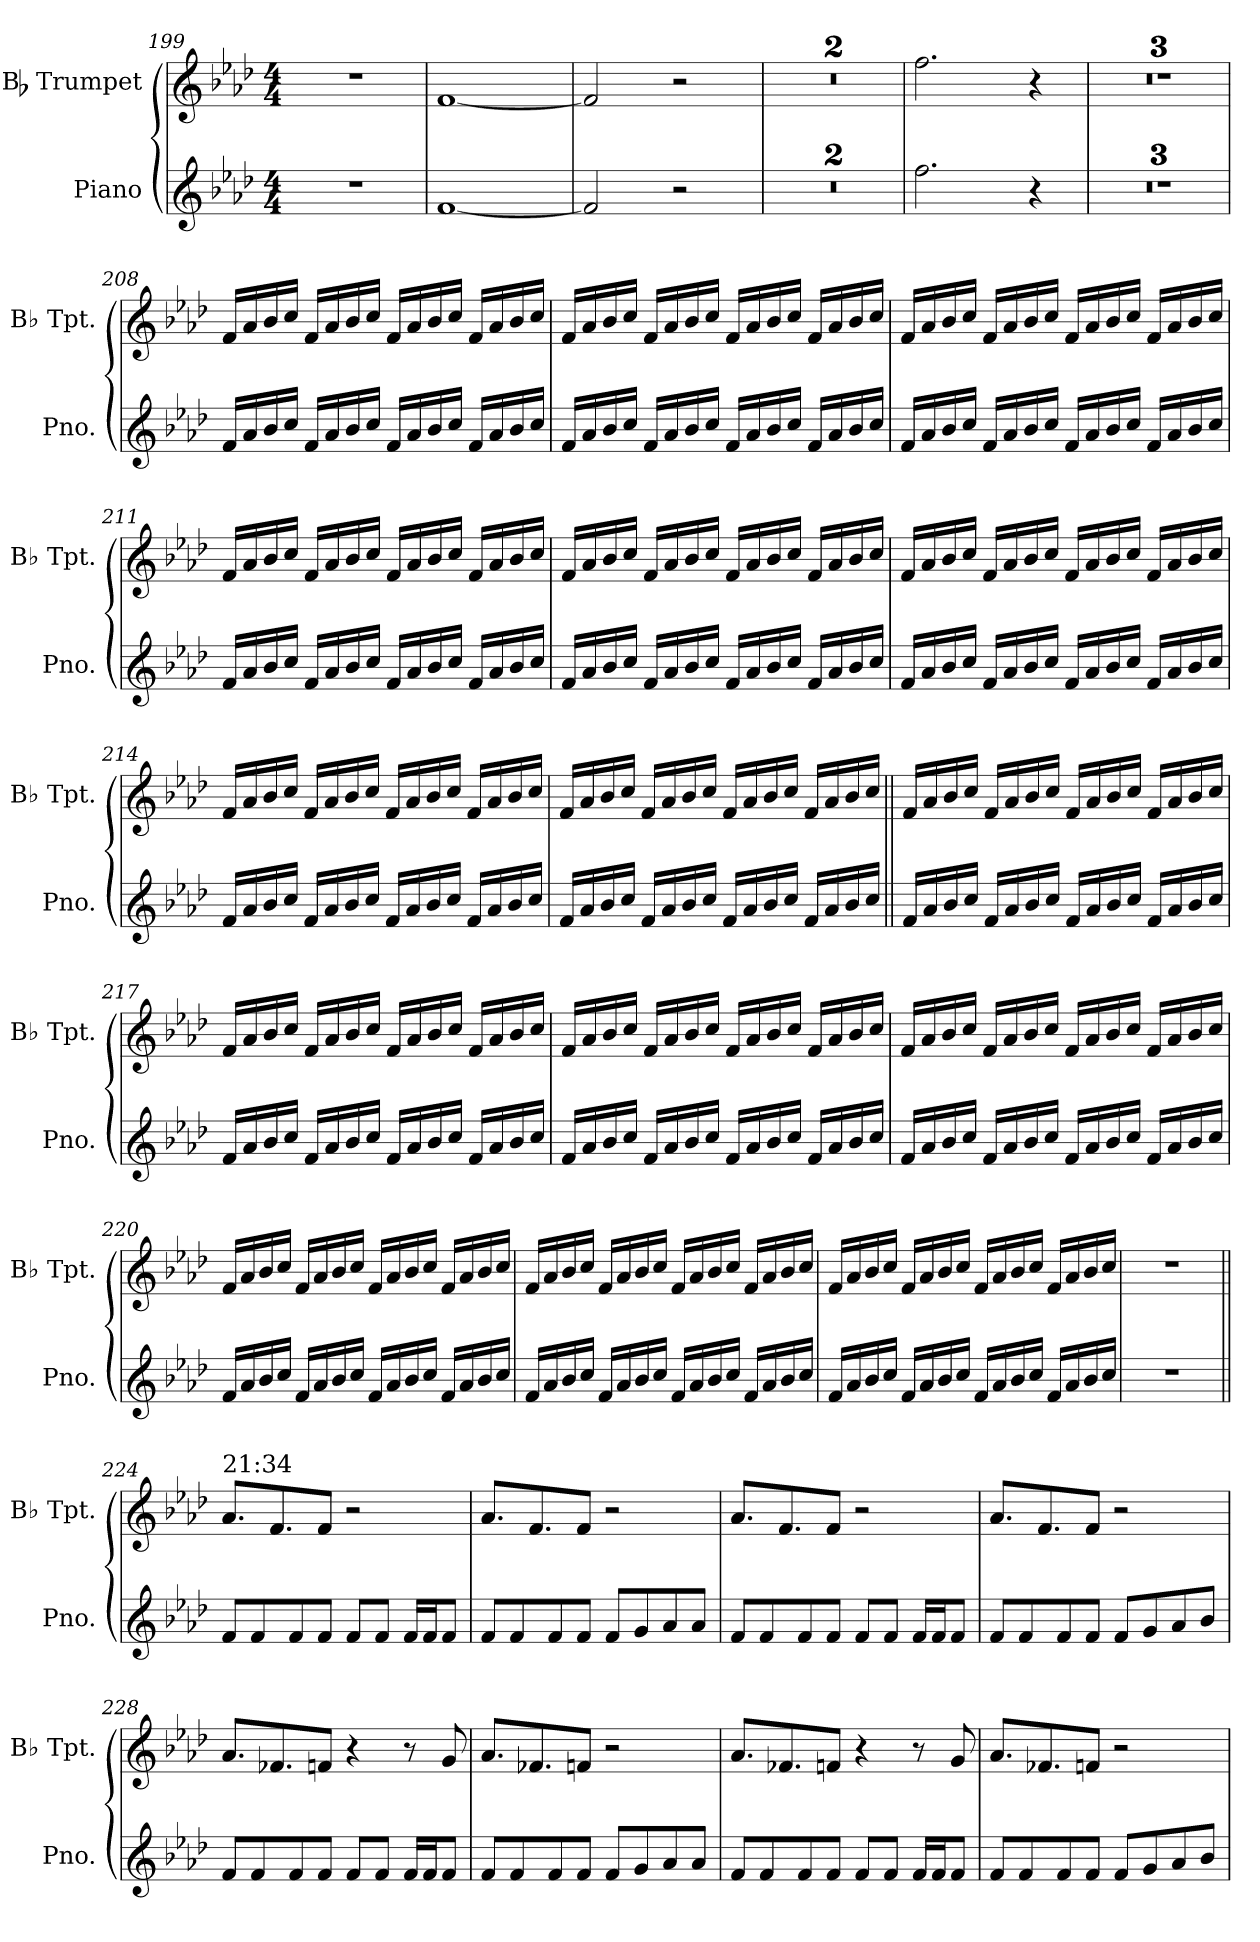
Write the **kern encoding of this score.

**kern	**kern
*part2	*part1
*staff2	*staff1
*I"Piano	*I"Bb Trumpet
*I'Pno.	*I'Bb Tpt.
*clefG2	*clefG2
*k[b-e-a-d-]	*k[b-e-a-d-]
*M4/4	*M4/4
=199	=199
1r	1r
=200	=200
[1f	[1f!
=201	=201
2f]	2f!]
2r	2r
=202	=202
1r	1r
=203	=203
1r	1r
=204	=204
2.ff	2.ff!
4r	4r
=205	=205
1r	1r
=206	=206
1r	1r
=207	=207
1r	1r
=208	=208
16fLL	16f!LL
16a-	16a-!
16b-	16b-!
16ccJJ	16cc!JJ
16fLL	16f!LL
16a-	16a-!
16b-	16b-!
16ccJJ	16cc!JJ
16fLL	16f!LL
16a-	16a-!
16b-	16b-!
16ccJJ	16cc!JJ
16fLL	16f!LL
16a-	16a-!
16b-	16b-!
16ccJJ	16cc!JJ
=209	=209
16fLL	16f!LL
16a-	16a-!
16b-	16b-!
16ccJJ	16cc!JJ
16fLL	16f!LL
16a-	16a-!
16b-	16b-!
16ccJJ	16cc!JJ
16fLL	16f!LL
16a-	16a-!
16b-	16b-!
16ccJJ	16cc!JJ
16fLL	16f!LL
16a-	16a-!
16b-	16b-!
16ccJJ	16cc!JJ
=210	=210
16fLL	16f!LL
16a-	16a-!
16b-	16b-!
16ccJJ	16cc!JJ
16fLL	16f!LL
16a-	16a-!
16b-	16b-!
16ccJJ	16cc!JJ
16fLL	16f!LL
16a-	16a-!
16b-	16b-!
16ccJJ	16cc!JJ
16fLL	16f!LL
16a-	16a-!
16b-	16b-!
16ccJJ	16cc!JJ
=211	=211
16fLL	16f!LL
16a-	16a-!
16b-	16b-!
16ccJJ	16cc!JJ
16fLL	16f!LL
16a-	16a-!
16b-	16b-!
16ccJJ	16cc!JJ
16fLL	16f!LL
16a-	16a-!
16b-	16b-!
16ccJJ	16cc!JJ
16fLL	16f!LL
16a-	16a-!
16b-	16b-!
16ccJJ	16cc!JJ
=212	=212
16fLL	16f!LL
16a-	16a-!
16b-	16b-!
16ccJJ	16cc!JJ
16fLL	16f!LL
16a-	16a-!
16b-	16b-!
16ccJJ	16cc!JJ
16fLL	16f!LL
16a-	16a-!
16b-	16b-!
16ccJJ	16cc!JJ
16fLL	16f!LL
16a-	16a-!
16b-	16b-!
16ccJJ	16cc!JJ
=213	=213
16fLL	16f!LL
16a-	16a-!
16b-	16b-!
16ccJJ	16cc!JJ
16fLL	16f!LL
16a-	16a-!
16b-	16b-!
16ccJJ	16cc!JJ
16fLL	16f!LL
16a-	16a-!
16b-	16b-!
16ccJJ	16cc!JJ
16fLL	16f!LL
16a-	16a-!
16b-	16b-!
16ccJJ	16cc!JJ
=214	=214
16fLL	16f!LL
16a-	16a-!
16b-	16b-!
16ccJJ	16cc!JJ
16fLL	16f!LL
16a-	16a-!
16b-	16b-!
16ccJJ	16cc!JJ
16fLL	16f!LL
16a-	16a-!
16b-	16b-!
16ccJJ	16cc!JJ
16fLL	16f!LL
16a-	16a-!
16b-	16b-!
16ccJJ	16cc!JJ
=215	=215
16fLL	16f!LL
16a-	16a-!
16b-	16b-!
16ccJJ	16cc!JJ
16fLL	16f!LL
16a-	16a-!
16b-	16b-!
16ccJJ	16cc!JJ
16fLL	16f!LL
16a-	16a-!
16b-	16b-!
16ccJJ	16cc!JJ
16fLL	16f!LL
16a-	16a-!
16b-	16b-!
16ccJJ	16cc!JJ
=216||	=216||
16fLL	16f!LL
16a-	16a-!
16b-	16b-!
16ccJJ	16cc!JJ
16fLL	16f!LL
16a-	16a-!
16b-	16b-!
16ccJJ	16cc!JJ
16fLL	16f!LL
16a-	16a-!
16b-	16b-!
16ccJJ	16cc!JJ
16fLL	16f!LL
16a-	16a-!
16b-	16b-!
16ccJJ	16cc!JJ
=217	=217
16fLL	16f!LL
16a-	16a-!
16b-	16b-!
16ccJJ	16cc!JJ
16fLL	16f!LL
16a-	16a-!
16b-	16b-!
16ccJJ	16cc!JJ
16fLL	16f!LL
16a-	16a-!
16b-	16b-!
16ccJJ	16cc!JJ
16fLL	16f!LL
16a-	16a-!
16b-	16b-!
16ccJJ	16cc!JJ
=218	=218
16fLL	16f!LL
16a-	16a-!
16b-	16b-!
16ccJJ	16cc!JJ
16fLL	16f!LL
16a-	16a-!
16b-	16b-!
16ccJJ	16cc!JJ
16fLL	16f!LL
16a-	16a-!
16b-	16b-!
16ccJJ	16cc!JJ
16fLL	16f!LL
16a-	16a-!
16b-	16b-!
16ccJJ	16cc!JJ
=219	=219
16fLL	16f!LL
16a-	16a-!
16b-	16b-!
16ccJJ	16cc!JJ
16fLL	16f!LL
16a-	16a-!
16b-	16b-!
16ccJJ	16cc!JJ
16fLL	16f!LL
16a-	16a-!
16b-	16b-!
16ccJJ	16cc!JJ
16fLL	16f!LL
16a-	16a-!
16b-	16b-!
16ccJJ	16cc!JJ
=220	=220
16fLL	16f!LL
16a-	16a-!
16b-	16b-!
16ccJJ	16cc!JJ
16fLL	16f!LL
16a-	16a-!
16b-	16b-!
16ccJJ	16cc!JJ
16fLL	16f!LL
16a-	16a-!
16b-	16b-!
16ccJJ	16cc!JJ
16fLL	16f!LL
16a-	16a-!
16b-	16b-!
16ccJJ	16cc!JJ
=221	=221
16fLL	16f!LL
16a-	16a-!
16b-	16b-!
16ccJJ	16cc!JJ
16fLL	16f!LL
16a-	16a-!
16b-	16b-!
16ccJJ	16cc!JJ
16fLL	16f!LL
16a-	16a-!
16b-	16b-!
16ccJJ	16cc!JJ
16fLL	16f!LL
16a-	16a-!
16b-	16b-!
16ccJJ	16cc!JJ
=222	=222
16fLL	16f!LL
16a-	16a-!
16b-	16b-!
16ccJJ	16cc!JJ
16fLL	16f!LL
16a-	16a-!
16b-	16b-!
16ccJJ	16cc!JJ
16fLL	16f!LL
16a-	16a-!
16b-	16b-!
16ccJJ	16cc!JJ
16fLL	16f!LL
16a-	16a-!
16b-	16b-!
16ccJJ	16cc!JJ
=223	=223
1r	1r
=224||	=224||
!	!LO:TX:a:t=21&colon;34
8fL	8.a-L
8f	.
.	8.f
8f	.
8fJ	8fJ
8fL	2r
8fJ	.
16fLL	.
16fJ	.
8fJ	.
=225	=225
8fL	8.a-L
8f	.
.	8.f
8f	.
8fJ	8fJ
8fL	2r
8g	.
8a-	.
8a-J	.
=226	=226
8fL	8.a-L
8f	.
.	8.f
8f	.
8fJ	8fJ
8fL	2r
8fJ	.
16fLL	.
16fJ	.
8fJ	.
=227	=227
8fL	8.a-L
8f	.
.	8.f
8f	.
8fJ	8fJ
8fL	2r
8g	.
8a-	.
8b-J	.
=228	=228
8fL	8.a-L
8f	.
.	8.f-X
8f	.
8fJ	8fnJ
8fL	4r
8fJ	.
16fLL	8r
16fJ	.
8fJ	8g
=229	=229
8fL	8.a-L
8f	.
.	8.f-X
8f	.
8fJ	8fnJ
8fL	2r
8g	.
8a-	.
8a-J	.
=230	=230
8fL	8.a-L
8f	.
.	8.f-X
8f	.
8fJ	8fnJ
8fL	4r
8fJ	.
16fLL	8r
16fJ	.
8fJ	8g
=231	=231
8fL	8.a-L
8f	.
.	8.f-X
8f	.
8fJ	8fnJ
8fL	2r
8g	.
8a-	.
8b-J	.
=	=
*-	*-
